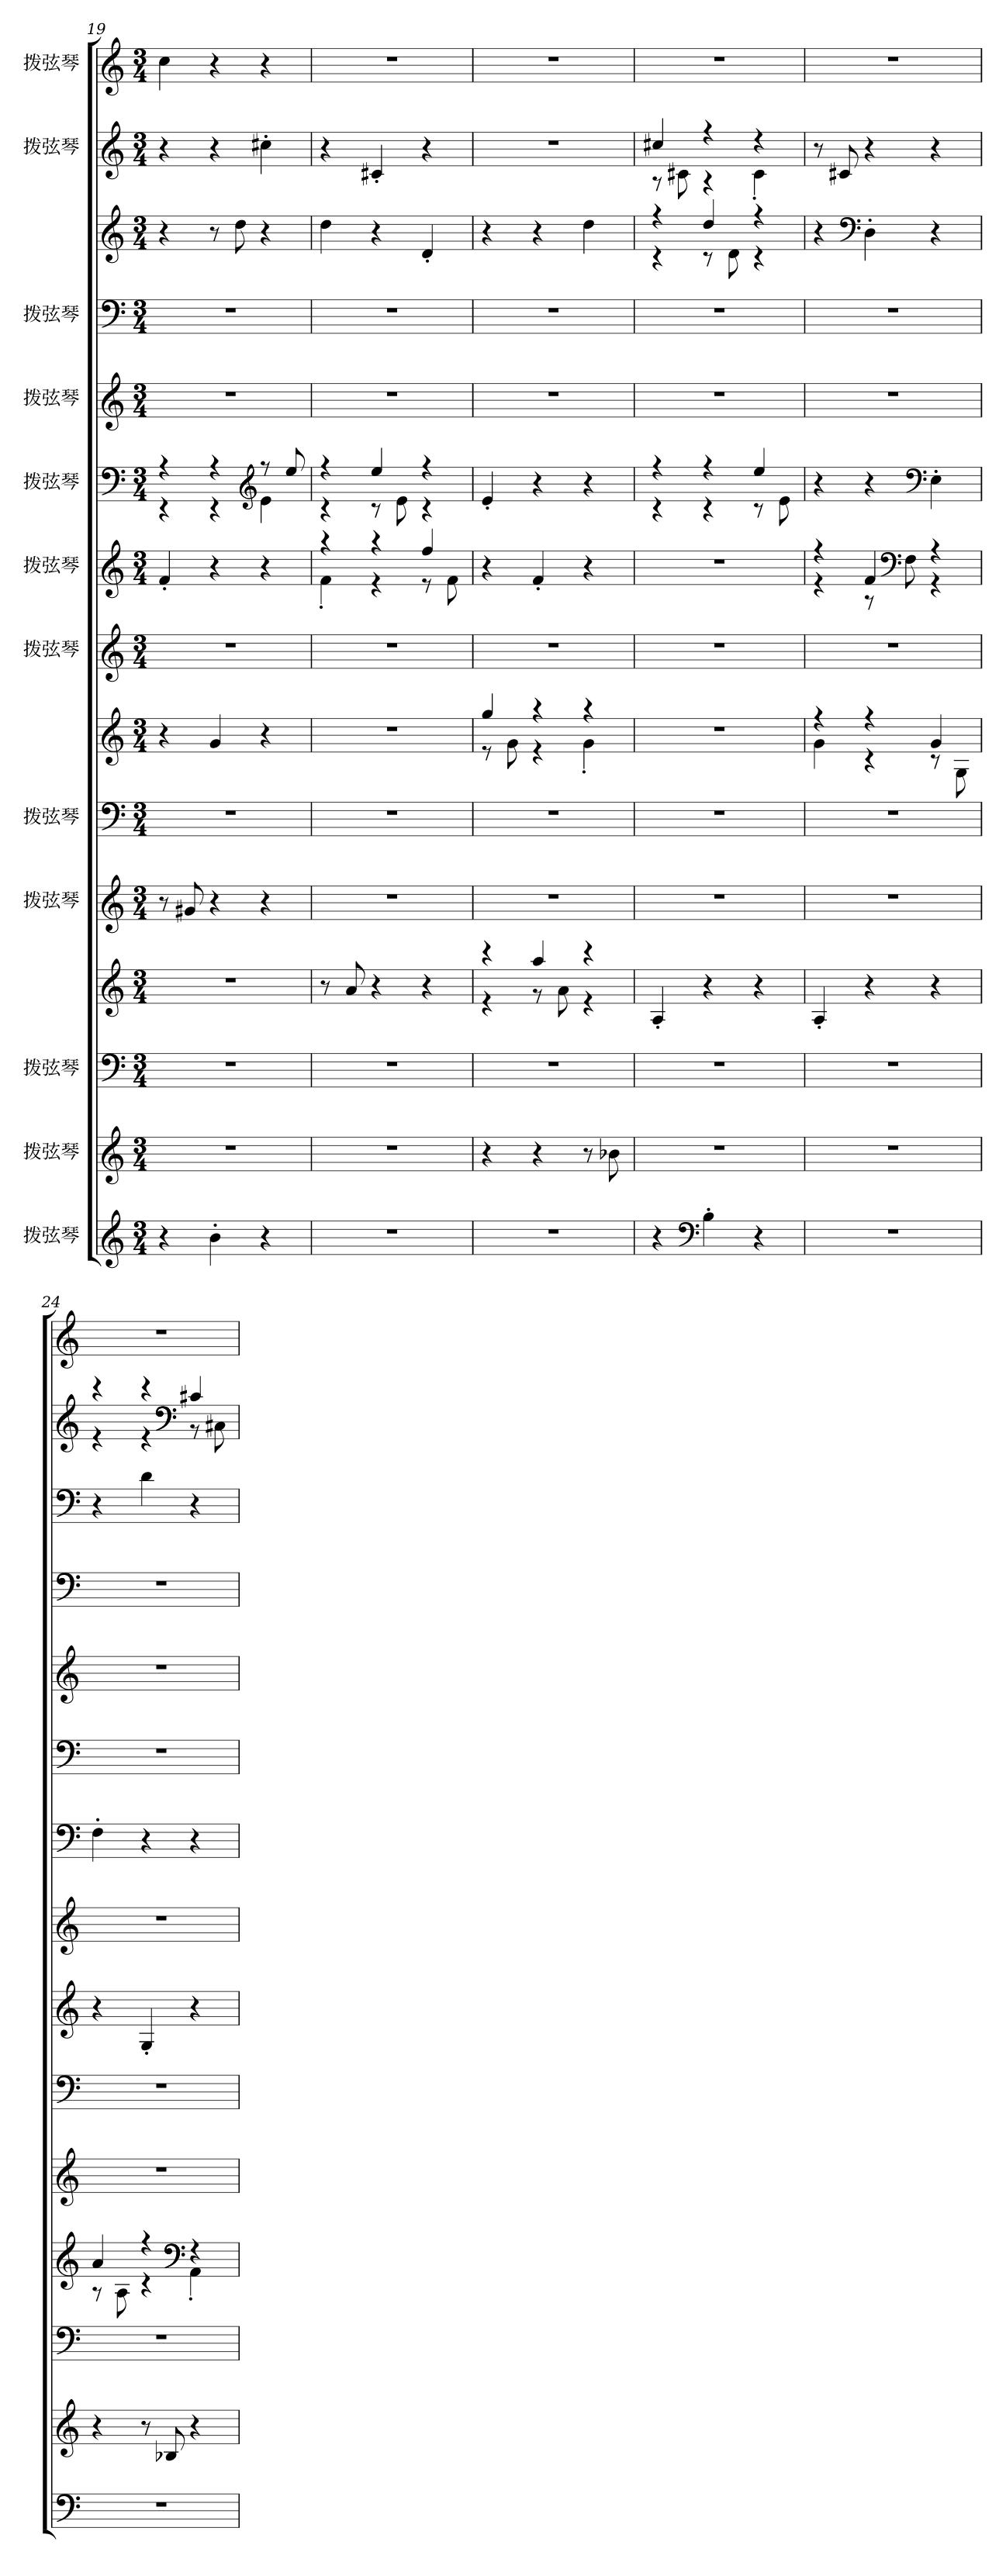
**kern	**kern	**kern	**kern	**kern	**kern	**kern	**kern	**kern	**kern	**kern	**kern	**kern	**kern	**kern
*part12	*part11	*part10	*part10	*part9	*part8	*part8	*part7	*part6	*part5	*part4	*part3	*part3	*part2	*part1
*staff15	*staff14	*staff13	*staff12	*staff11	*staff10	*staff9	*staff8	*staff7	*staff6	*staff5	*staff4	*staff3	*staff2	*staff1
*I"拨弦琴	*I"拨弦琴	*I"拨弦琴	*	*I"拨弦琴	*I"拨弦琴	*	*I"拨弦琴	*I"拨弦琴	*I"拨弦琴	*I"拨弦琴	*I"拨弦琴	*	*I"拨弦琴	*I"拨弦琴
!!LO:PB:g=z
*clefG2	*clefG2	*clefF4	*clefG2	*clefG2	*clefF4	*clefG2	*clefG2	*clefG2	*clefF4	*clefG2	*clefF4	*clefG2	*clefG2	*clefG2
*k[]	*k[]	*k[]	*k[]	*k[]	*k[]	*k[]	*k[]	*k[]	*k[]	*k[]	*k[]	*k[]	*k[]	*k[]
*M3/4	*M3/4	*M3/4	*M3/4	*M3/4	*M3/4	*M3/4	*M3/4	*M3/4	*M3/4	*M3/4	*M3/4	*M3/4	*M3/4	*M3/4
=19	=19	=19	=19	=19	=19	=19	=19	=19	=19	=19	=19	=19	=19	=19
*	*	*	*	*	*	*	*	*	*^	*	*	*	*	*
4r	2.r	2.r	2.r	8r	2.r	4r	2.r	4f'/	4r	4r	2.r	2.r	4r	4r	4cc\
.	.	.	.	8g#X/	.	.	.	.	.	.	.	.	.	.	.
4b'\	.	.	.	4r	.	4g/	.	4r	4r	4r	.	.	8r	4r	4r
.	.	.	.	.	.	.	.	.	.	.	.	.	8dd\	.	.
*	*	*	*	*	*	*	*	*	*clefG2	*	*	*	*	*	*
4r	.	.	.	4r	.	4r	.	4r	8r	4e\	.	.	4r	4cc#X'\	4r
.	.	.	.	.	.	.	.	.	8ee/	.	.	.	.	.	.
=20	=20	=20	=20	=20	=20	=20	=20	=20	=20	=20	=20	=20	=20	=20	=20
*	*	*	*	*	*	*	*	*^	*	*	*	*	*	*	*
2.r	2.r	2.r	8r	2.r	2.r	2.r	2.r	4r	4f'\	4r	4r	2.r	2.r	4dd\	4r	2.r
.	.	.	8a/	.	.	.	.	.	.	.	.	.	.	.	.	.
.	.	.	4r	.	.	.	.	4r	4r	4ee/	8r	.	.	4r	4c#X'/	.
.	.	.	.	.	.	.	.	.	.	.	8e\	.	.	.	.	.
.	.	.	4r	.	.	.	.	4ff/	8r	4r	4r	.	.	4d'/	4r	.
.	.	.	.	.	.	.	.	.	8f\	.	.	.	.	.	.	.
*	*	*	*	*	*	*	*	*v	*v	*	*	*	*	*	*	*
*	*	*	*	*	*	*	*	*	*v	*v	*	*	*	*	*
=21	=21	=21	=21	=21	=21	=21	=21	=21	=21	=21	=21	=21	=21	=21
*	*	*	*^	*	*	*^	*	*	*	*	*	*	*	*
2.r	4r	2.r	4r	4r	2.r	2.r	4gg/	8r	2.r	4r	4e'/	2.r	2.r	4r	2.r	2.r
.	.	.	.	.	.	.	.	8g\	.	.	.	.	.	.	.	.
.	4r	.	4aa/	8r	.	.	4r	4r	.	4f'/	4r	.	.	4r	.	.
.	.	.	.	8a\	.	.	.	.	.	.	.	.	.	.	.	.
.	8r	.	4r	4r	.	.	4r	4g'\	.	4r	4r	.	.	4dd\	.	.
.	8b-X\	.	.	.	.	.	.	.	.	.	.	.	.	.	.	.
*	*	*	*v	*v	*	*	*v	*v	*	*	*	*	*	*	*	*
=22	=22	=22	=22	=22	=22	=22	=22	=22	=22	=22	=22	=22	=22	=22
*	*	*	*	*	*	*	*	*	*^	*	*	*^	*^	*
4r	2.r	2.r	4A'/	2.r	2.r	2.r	2.r	2.r	4r	4r	2.r	2.r	4r	4r	4cc#X/	8r	2.r
.	.	.	.	.	.	.	.	.	.	.	.	.	.	.	.	8c#X\	.
*clefF4	*	*	*	*	*	*	*	*	*	*	*	*	*	*	*	*	*
4B'\	.	.	4r	.	.	.	.	.	4r	4r	.	.	4dd/	8r	4r	4r	.
.	.	.	.	.	.	.	.	.	.	.	.	.	.	8d\	.	.	.
4r	.	.	4r	.	.	.	.	.	4ee/	8r	.	.	4r	4r	4r	4c#'\	.
.	.	.	.	.	.	.	.	.	.	8e\	.	.	.	.	.	.	.
*	*	*	*	*	*	*	*	*	*	*	*	*	*v	*v	*	*	*
*	*	*	*	*	*	*	*	*	*v	*v	*	*	*	*v	*v	*
!!LO:PB:g=z
=23	=23	=23	=23	=23	=23	=23	=23	=23	=23	=23	=23	=23	=23	=23
*	*	*	*	*	*	*^	*	*^	*	*	*	*	*	*
2.r	2.r	2.r	4A'/	2.r	2.r	4r	4g\	2.r	4r	4r	4r	2.r	2.r	4r	8r	2.r
.	.	.	.	.	.	.	.	.	.	.	.	.	.	.	8c#X/	.
*	*	*	*	*	*	*	*	*	*	*	*	*	*	*clefF4	*	*
.	.	.	4r	.	.	4r	4r	.	4f/	8r	4r	.	.	4D'\	4r	.
*	*	*	*	*	*	*	*	*	*clefF4	*	*	*	*	*	*	*
.	.	.	.	.	.	.	.	.	.	8F\	.	.	.	.	.	.
*	*	*	*	*	*	*	*	*	*	*	*clefF4	*	*	*	*	*
.	.	.	4r	.	.	4g/	8r	.	4r	4r	4E'\	.	.	4r	4r	.
.	.	.	.	.	.	.	8G\	.	.	.	.	.	.	.	.	.
*	*	*	*	*	*	*v	*v	*	*v	*v	*	*	*	*	*	*
=24	=24	=24	=24	=24	=24	=24	=24	=24	=24	=24	=24	=24	=24	=24
*	*	*	*^	*	*	*	*	*	*	*	*	*	*^	*
2.r	4r	2.r	4a/	8r	2.r	2.r	4r	2.r	4F'\	2.r	2.r	2.r	4r	4r	4r	2.r
.	.	.	.	8A\	.	.	.	.	.	.	.	.	.	.	.	.
.	8r	.	4r	4r	.	.	4G'/	.	4r	.	.	.	4d\	4r	4r	.
.	8B-X/	.	.	.	.	.	.	.	.	.	.	.	.	.	.	.
*	*	*	*clefF4	*	*	*	*	*	*	*	*	*	*	*clefF4	*	*
.	4r	.	4r	4AA'\	.	.	4r	.	4r	.	.	.	4r	4c#X/	8r	.
.	.	.	.	.	.	.	.	.	.	.	.	.	.	.	8C#X\	.
*	*	*	*v	*v	*	*	*	*	*	*	*	*	*	*v	*v	*
=	=	=	=	=	=	=	=	=	=	=	=	=	=	=
*-	*-	*-	*-	*-	*-	*-	*-	*-	*-	*-	*-	*-	*-	*-
